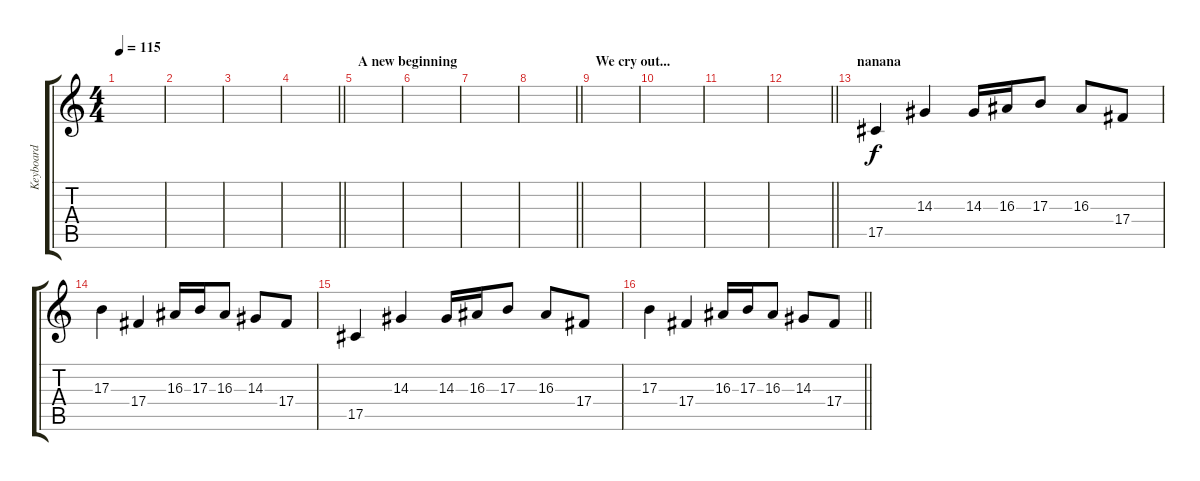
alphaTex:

\track ("Keyboard" "Keyboard") {instrument stringensemble1}
\staff {score tabs}
\tuning (Eb4 Bb3 Gb3 Db3 Ab2 Eb2) {hide}
\ts (4 4)
\section ("" "")
\tempo 115
\clef g2
\ks c
|
|
|
\barLineRight lightlight
|
\section ("" "A new beginning")
|
|
|
\barLineRight lightlight
|
\section ("" "We cry out...")
|
|
|
\barLineRight lightlight
|
\section ("" "nanana")
17.5.4 14.3.4 14.3.16 16.3.16 17.3.8 16.3.8 17.4.8 |
17.3.4 17.4.4 16.3.16 17.3.16 16.3.8 14.3.8 17.4.8 |
17.5.4 14.3.4 14.3.16 16.3.16 17.3.8 16.3.8 17.4.8 |
\barLineRight lightlight
17.3.4 17.4.4 16.3.16 17.3.16 16.3.8 14.3.8 17.4.8
